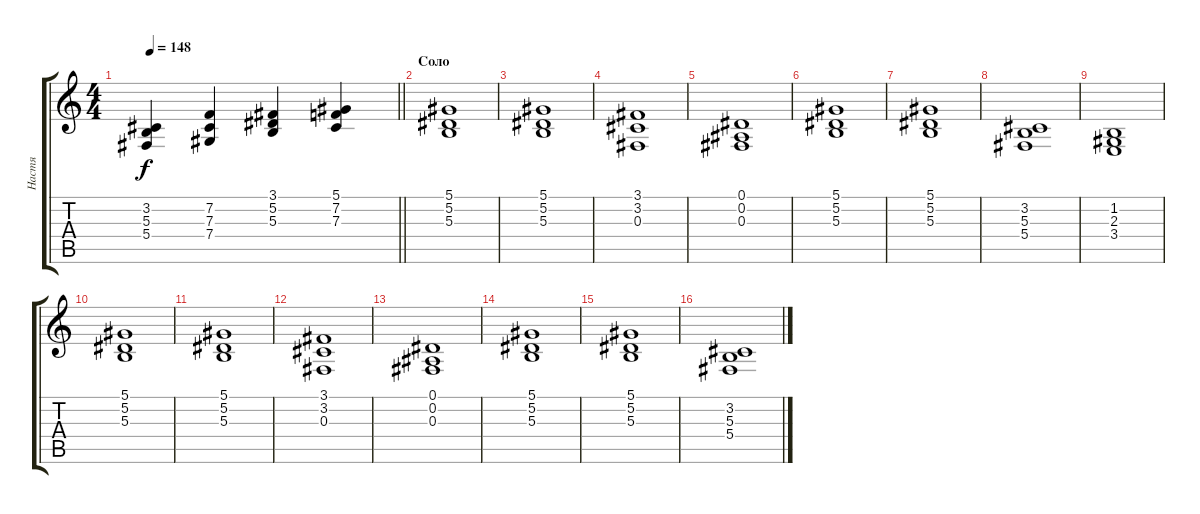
\track ("Настя" "Настя") {instrument stringensemble1}
\staff {score tabs}
\tuning (Eb4 Bb3 Gb3 Db3 Ab2 Eb2) {hide}
\ts (4 4)
\tempo 148
\clef g2
\barLineRight lightlight
\ks c
(3.2 5.3 5.4).4{dy f} (7.2 7.3 7.4).4 (3.1 5.2 5.3).4 (5.1 7.2 7.3).4 |
\section ("" "Соло")
(5.1 5.2 5.3).1 |
(5.1 5.2 5.3).1 |
(3.1 3.2 0.3).1 |
(0.1 0.2 0.3).1 |
(5.1 5.2 5.3).1 |
(5.1 5.2 5.3).1 |
(3.2 5.3 5.4).1 |
(1.2 2.3 3.4).1 |
(5.1 5.2 5.3).1 |
(5.1 5.2 5.3).1 |
(3.1 3.2 0.3).1 |
(0.1 0.2 0.3).1 |
(5.1 5.2 5.3).1 |
(5.1 5.2 5.3).1 |
(3.2 5.3 5.4).1
